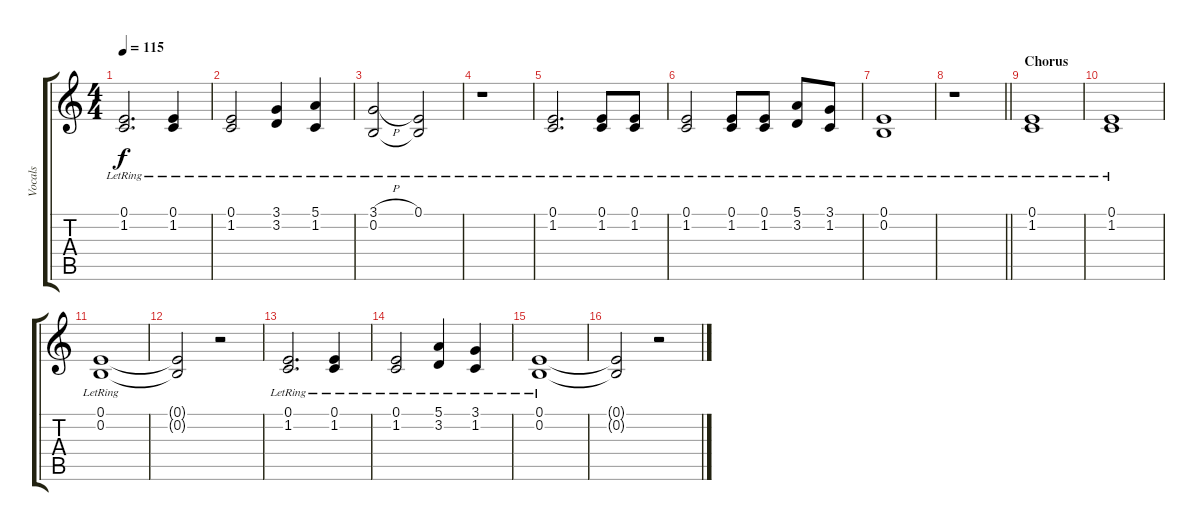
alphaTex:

\track ("Vocals" "Vocals") {instrument flute}
\staff {score tabs}
\tuning (E4 B3 G3 D3 A2 E2) {hide}
\ts (4 4)
\tempo 115
\clef g2
\ks c
(0.1{lr} 1.2{lr}).2{d dy f volume 16} (0.1{lr} 1.2{lr}).4 |
(0.1{lr} 1.2{lr}).2 (3.1{lr} 3.2{lr}).4 (5.1{lr} 1.2{lr}).4 |
(3.1{h lr} 0.2{lr}).2 (0.1{lr} 0.2{t}).2 |
r.1 |
(0.1{lr} 1.2{lr}).2{d} (0.1{lr} 1.2{lr}).8 (0.1{lr} 1.2{lr}).8 |
(0.1{lr} 1.2{lr}).2 (0.1{lr} 1.2{lr}).8 (0.1{lr} 1.2{lr}).8 (5.1{lr} 3.2{lr}).8 (3.1{lr} 1.2{lr}).8 |
(0.1{lr} 0.2{lr}).1 |
\barLineRight lightlight
r.1 |
\section ("" "Chorus")
(0.1{lr} 1.2{lr}).1 |
(0.1{lr} 1.2{lr}).1 |
(0.1{lr} 0.2{lr}).1 |
(0.1{t} 0.2{t}).2 r.2 |
(0.1{lr} 1.2{lr}).2{d} (0.1{lr} 1.2{lr}).4 |
(0.1{lr} 1.2{lr}).2 (5.1{lr} 3.2{lr}).4 (3.1{lr} 1.2{lr}).4 |
(0.1{lr} 0.2{lr}).1 |
(0.1{t} 0.2{t}).2 r.2
